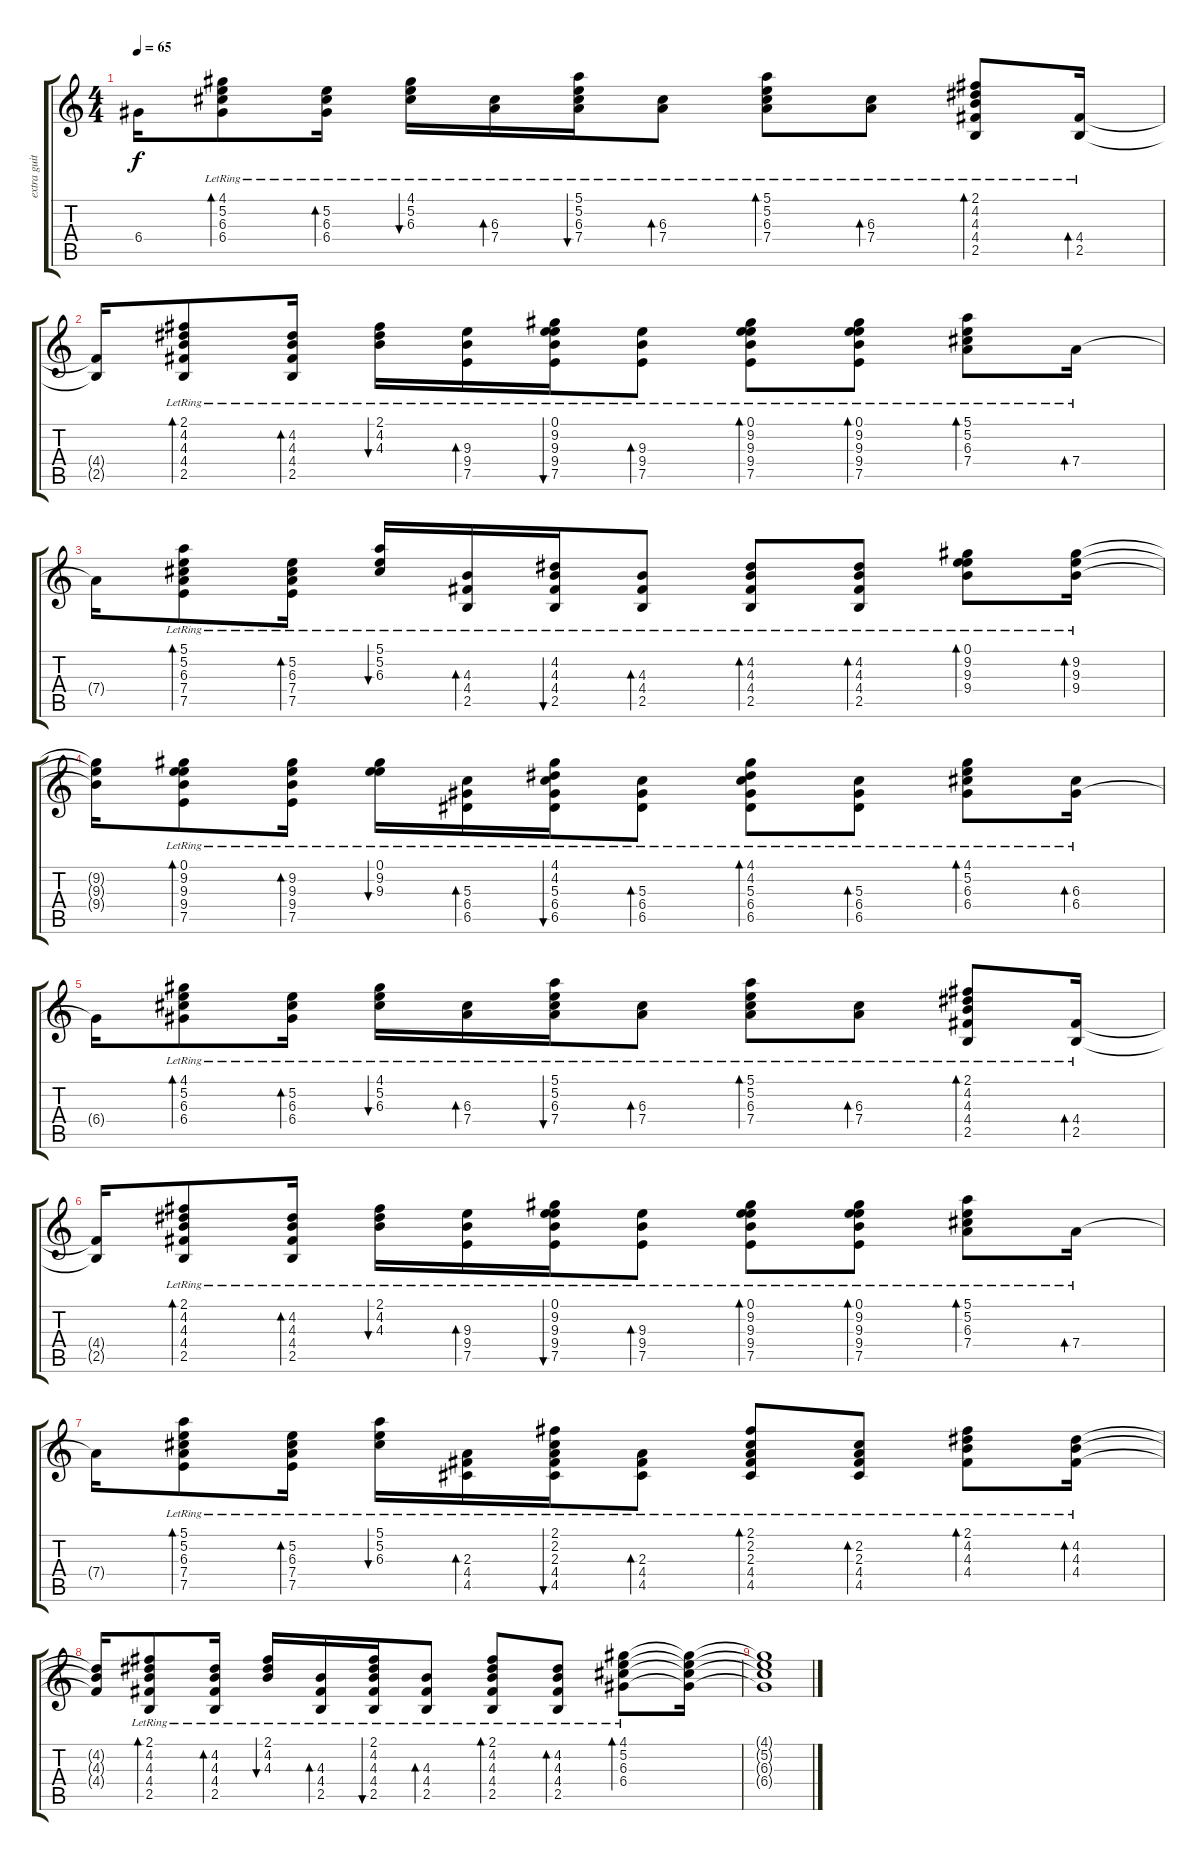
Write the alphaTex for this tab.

\track ("extra guitar" "extra guit") {instrument electricguitarclean}
\staff {score tabs}
\tuning (E4 B3 G3 D3 A2 E2) {hide}
\ts (4 4)
\tempo 65
\clef g2
\ks c
6.4{t}.16{dy f} (4.1{lr} 5.2{lr} 6.3{lr} 6.4{lr}).8{bd 30} (5.2{lr} 6.3{lr} 6.4{lr}).16{bd 30} (4.1{lr} 5.2{lr} 6.3{lr}).16{bu 30} (6.3{lr} 7.4{lr}).16{bd 30} (5.1{lr} 5.2{lr} 6.3{lr} 7.4{lr}).16{bu 30} (6.3{lr} 7.4{lr}).8{bd 30} (5.1{lr} 5.2{lr} 6.3{lr} 7.4{lr}).8{bd 30} (6.3{lr} 7.4{lr}).8{bd 30} (2.1 4.2 4.3{lr} 4.4{lr} 2.5).8{bd 30} (4.4{lr} 2.5).16{bd 30} |
(4.4{t} 2.5{t}).16 (2.1{lr} 4.2{lr} 4.3{lr} 4.4{lr} 2.5{lr}).8{bd 30} (4.2{lr} 4.3{lr} 4.4{lr} 2.5{lr}).16{bd 30} (2.1{lr} 4.2{lr} 4.3{lr}).16{bu 30} (9.3{lr} 9.4{lr} 7.5{lr}).16{bd 30} (0.1{lr} 9.2{lr} 9.3{lr} 9.4{lr} 7.5{lr}).16{bu 30} (9.3{lr} 9.4{lr} 7.5{lr}).8{bd 30} (0.1{lr} 9.2{lr} 9.3{lr} 9.4{lr} 7.5{lr}).8{bd 30} (0.1{lr} 9.2{lr} 9.3{lr} 9.4{lr} 7.5{lr}).8{bd 30} (5.1{lr} 5.2{lr} 6.3{lr} 7.4{lr}).8{bd 30} 7.4{lr}.16{bd 30} |
7.4{t}.16 (5.1{lr} 5.2{lr} 6.3{lr} 7.4{lr} 7.5{lr}).8{bd 30} (5.2{lr} 6.3{lr} 7.4{lr} 7.5{lr}).16{bd 30} (5.1{lr} 5.2{lr} 6.3{lr}).16{bu 30} (4.3{lr} 4.4{lr} 2.5{lr}).16{bd 30} (4.2{lr} 4.3{lr} 4.4{lr} 2.5{lr}).16{bu 30} (4.3{lr} 4.4{lr} 2.5{lr}).8{bd 30} (4.2{lr} 4.3{lr} 4.4{lr} 2.5{lr}).8{bd 30} (4.2{lr} 4.3{lr} 4.4{lr} 2.5{lr}).8{bd 30} (0.1{lr} 9.2{lr} 9.3{lr} 9.4{lr}).8{bd 30} (9.2{lr} 9.3{lr} 9.4{lr}).16{bd 30} |
(9.2{t} 9.3{t} 9.4{t}).16 (0.1{lr} 9.2{lr} 9.3{lr} 9.4{lr} 7.5{lr}).8{bd 30} (9.2{lr} 9.3{lr} 9.4{lr} 7.5{lr}).16{bd 30} (0.1{lr} 9.2{lr} 9.3{lr}).16{bu 30} (5.3{lr} 6.4{lr} 6.5{lr}).16{bd 30} (4.1{lr} 4.2{lr} 5.3{lr} 6.4{lr} 6.5{lr}).16{bu 30} (5.3{lr} 6.4{lr} 6.5{lr}).8{bd 30} (4.1{lr} 4.2{lr} 5.3{lr} 6.4{lr} 6.5{lr}).8{bd 30} (5.3{lr} 6.4{lr} 6.5).8{bd 30} (4.1{lr} 5.2{lr} 6.3{lr} 6.4{lr}).8{bd 30} (6.3{lr} 6.4{lr}).16{bd 30} |
6.4{t}.16 (4.1{lr} 5.2{lr} 6.3{lr} 6.4{lr}).8{bd 30} (5.2{lr} 6.3{lr} 6.4{lr}).16{bd 30} (4.1{lr} 5.2{lr} 6.3{lr}).16{bu 30} (6.3{lr} 7.4{lr}).16{bd 30} (5.1{lr} 5.2{lr} 6.3{lr} 7.4{lr}).16{bu 30} (6.3{lr} 7.4{lr}).8{bd 30} (5.1{lr} 5.2{lr} 6.3{lr} 7.4{lr}).8{bd 30} (6.3{lr} 7.4{lr}).8{bd 30} (2.1 4.2 4.3{lr} 4.4{lr} 2.5).8{bd 30} (4.4{lr} 2.5).16{bd 30} |
(4.4{t} 2.5{t}).16 (2.1{lr} 4.2{lr} 4.3{lr} 4.4{lr} 2.5{lr}).8{bd 30} (4.2{lr} 4.3{lr} 4.4{lr} 2.5{lr}).16{bd 30} (2.1{lr} 4.2{lr} 4.3{lr}).16{bu 30} (9.3{lr} 9.4{lr} 7.5{lr}).16{bd 30} (0.1{lr} 9.2{lr} 9.3{lr} 9.4{lr} 7.5{lr}).16{bu 30} (9.3{lr} 9.4{lr} 7.5{lr}).8{bd 30} (0.1{lr} 9.2{lr} 9.3{lr} 9.4{lr} 7.5{lr}).8{bd 30} (0.1{lr} 9.2{lr} 9.3{lr} 9.4{lr} 7.5{lr}).8{bd 30} (5.1{lr} 5.2{lr} 6.3{lr} 7.4{lr}).8{bd 30} 7.4{lr}.16{bd 30} |
7.4{t}.16 (5.1{lr} 5.2{lr} 6.3{lr} 7.4{lr} 7.5{lr}).8{bd 30} (5.2{lr} 6.3{lr} 7.4{lr} 7.5{lr}).16{bd 30} (5.1{lr} 5.2{lr} 6.3{lr}).16{bu 30} (2.3{lr} 4.4{lr} 4.5{lr}).16{bd 30} (2.1{lr} 2.2{lr} 2.3{lr} 4.4{lr} 4.5{lr}).16{bu 30} (2.3{lr} 4.4{lr} 4.5{lr}).8{bd 30} (2.1{lr} 2.2{lr} 2.3{lr} 4.4{lr} 4.5{lr}).8{bd 30} (2.2{lr} 2.3{lr} 4.4{lr} 4.5{lr}).8{bd 30} (2.1{lr} 4.2{lr} 4.3{lr} 4.4{lr}).8{bd 30} (4.2{lr} 4.3{lr} 4.4{lr}).16{bd 30} |
(4.2{t} 4.3{t} 4.4{t}).16 (2.1{lr} 4.2{lr} 4.3{lr} 4.4{lr} 2.5).8{bd 30} (4.2{lr} 4.3{lr} 4.4{lr} 2.5).16{bd 30} (2.1{lr} 4.2{lr} 4.3{lr}).16{bu 30} (4.3{lr} 4.4{lr} 2.5).16{bd 30} (2.1{lr} 4.2{lr} 4.3{lr} 4.4{lr} 2.5).16{bu 30} (4.3{lr} 4.4{lr} 2.5).8{bd 30} (2.1{lr} 4.2{lr} 4.3{lr} 4.4{lr} 2.5).8{bd 30} (4.2 4.3{lr} 4.4{lr} 2.5).8{bd 30} (4.1 5.2 6.3{lr} 6.4{lr}).8{bd 30} (4.1{t} 5.2{t} 6.3{t} 6.4{t}).16 |
(4.1{t} 5.2{t} 6.3{t} 6.4{t}).1
